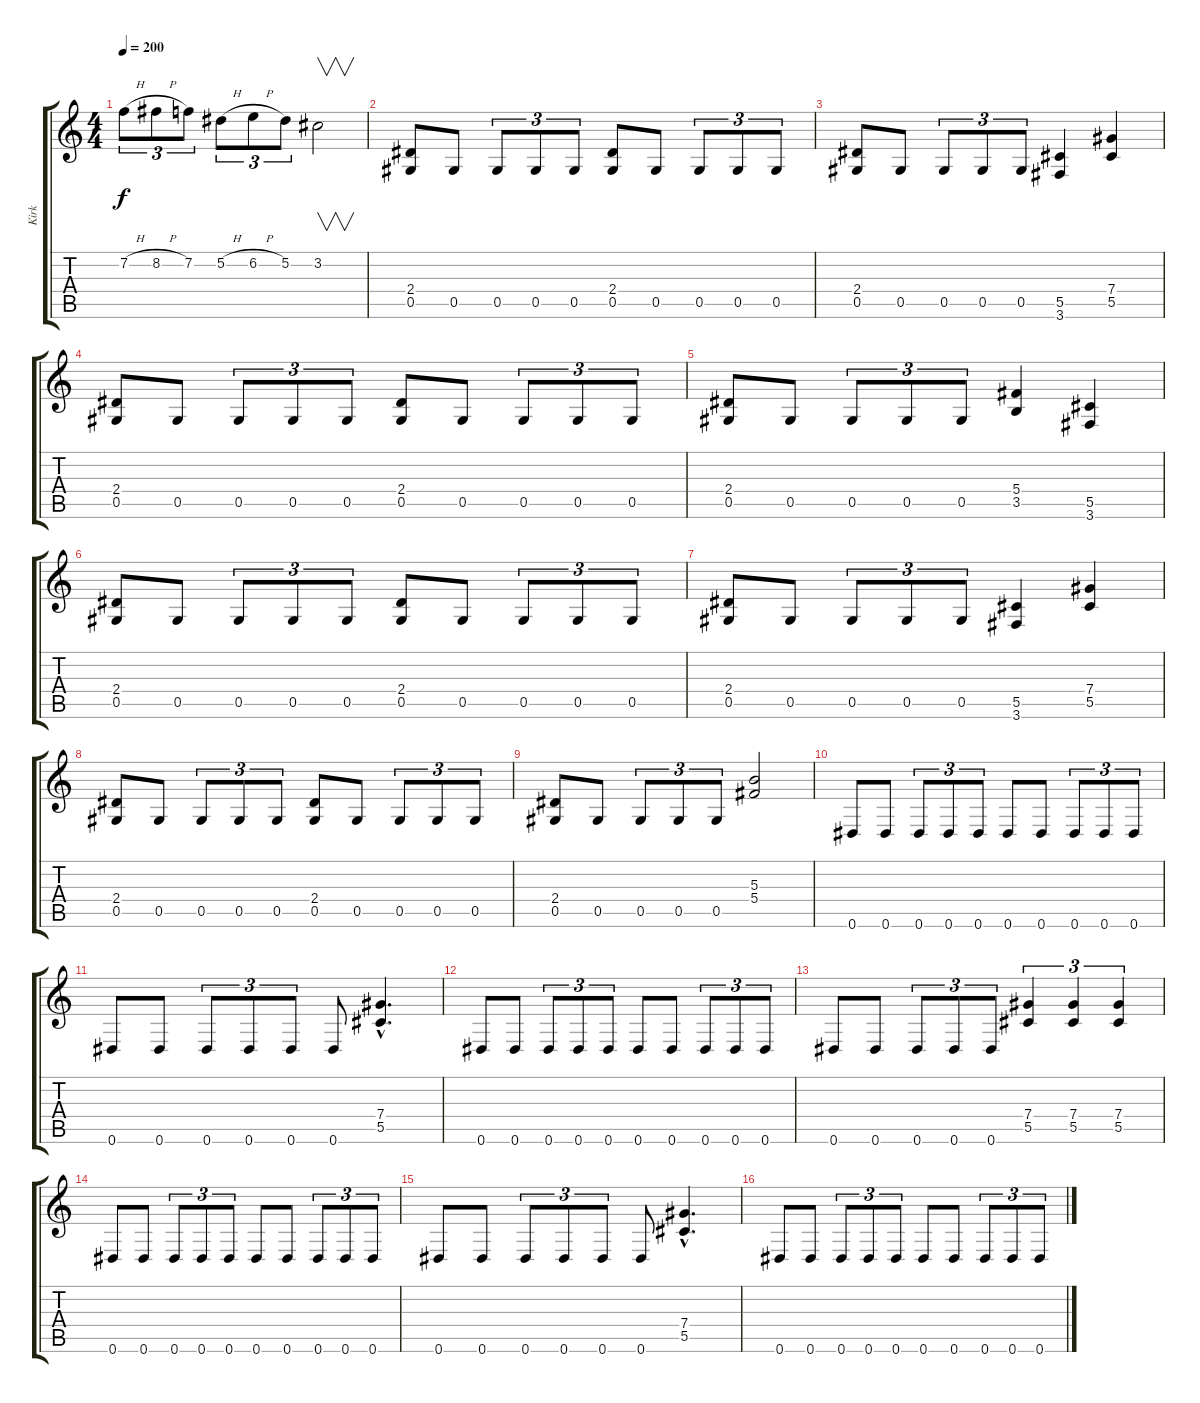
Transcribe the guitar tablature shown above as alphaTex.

\track ("Kirk" "Kirk") {instrument distortionguitar}
\staff {score tabs}
\tuning (Eb4 Bb3 Gb3 Db3 Ab2 Eb2) {hide}
\ts (4 4)
\tempo 200
\clef g2
\ks c
7.2{h}.8{tu (3 2) dy f} 8.2{h}.8{tu (3 2)} 7.2.8{tu (3 2)} 5.2{h}.8{tu (3 2)} 6.2{h}.8{tu (3 2)} 5.2.8{tu (3 2)} 3.2.2{v} |
(2.4 0.5).8{instrument distortionguitar} 0.5.8 0.5.8{tu (3 2)} 0.5.8{tu (3 2)} 0.5.8{tu (3 2)} (2.4 0.5).8 0.5.8 0.5.8{tu (3 2)} 0.5.8{tu (3 2)} 0.5.8{tu (3 2)} |
(2.4 0.5).8 0.5.8 0.5.8{tu (3 2)} 0.5.8{tu (3 2)} 0.5.8{tu (3 2)} (5.5 3.6).4 (7.4 5.5).4 |
(2.4 0.5).8 0.5.8 0.5.8{tu (3 2)} 0.5.8{tu (3 2)} 0.5.8{tu (3 2)} (2.4 0.5).8 0.5.8 0.5.8{tu (3 2)} 0.5.8{tu (3 2)} 0.5.8{tu (3 2)} |
(2.4 0.5).8 0.5.8 0.5.8{tu (3 2)} 0.5.8{tu (3 2)} 0.5.8{tu (3 2)} (5.4 3.5).4 (5.5 3.6).4 |
(2.4 0.5).8 0.5.8 0.5.8{tu (3 2)} 0.5.8{tu (3 2)} 0.5.8{tu (3 2)} (2.4 0.5).8 0.5.8 0.5.8{tu (3 2)} 0.5.8{tu (3 2)} 0.5.8{tu (3 2)} |
(2.4 0.5).8 0.5.8 0.5.8{tu (3 2)} 0.5.8{tu (3 2)} 0.5.8{tu (3 2)} (5.5 3.6).4 (7.4 5.5).4 |
(2.4 0.5).8 0.5.8 0.5.8{tu (3 2)} 0.5.8{tu (3 2)} 0.5.8{tu (3 2)} (2.4 0.5).8 0.5.8 0.5.8{tu (3 2)} 0.5.8{tu (3 2)} 0.5.8{tu (3 2)} |
(2.4 0.5).8 0.5.8 0.5.8{tu (3 2)} 0.5.8{tu (3 2)} 0.5.8{tu (3 2)} (5.3 5.4).2 |
0.6.8 0.6.8 0.6.8{tu (3 2)} 0.6.8{tu (3 2)} 0.6.8{tu (3 2)} 0.6.8 0.6.8 0.6.8{tu (3 2)} 0.6.8{tu (3 2)} 0.6.8{tu (3 2)} |
0.6.8 0.6.8 0.6.8{tu (3 2)} 0.6.8{tu (3 2)} 0.6.8{tu (3 2)} 0.6.8 (7.4{hac} 5.5{hac}).4{d} |
0.6.8 0.6.8 0.6.8{tu (3 2)} 0.6.8{tu (3 2)} 0.6.8{tu (3 2)} 0.6.8 0.6.8 0.6.8{tu (3 2)} 0.6.8{tu (3 2)} 0.6.8{tu (3 2)} |
0.6.8 0.6.8 0.6.8{tu (3 2)} 0.6.8{tu (3 2)} 0.6.8{tu (3 2)} (7.4 5.5).4{tu (3 2)} (7.4 5.5).4{tu (3 2)} (7.4 5.5).4{tu (3 2)} |
0.6.8 0.6.8 0.6.8{tu (3 2)} 0.6.8{tu (3 2)} 0.6.8{tu (3 2)} 0.6.8 0.6.8 0.6.8{tu (3 2)} 0.6.8{tu (3 2)} 0.6.8{tu (3 2)} |
0.6.8 0.6.8 0.6.8{tu (3 2)} 0.6.8{tu (3 2)} 0.6.8{tu (3 2)} 0.6.8 (7.4{hac} 5.5{hac}).4{d} |
0.6.8 0.6.8 0.6.8{tu (3 2)} 0.6.8{tu (3 2)} 0.6.8{tu (3 2)} 0.6.8 0.6.8 0.6.8{tu (3 2)} 0.6.8{tu (3 2)} 0.6.8{tu (3 2)}
